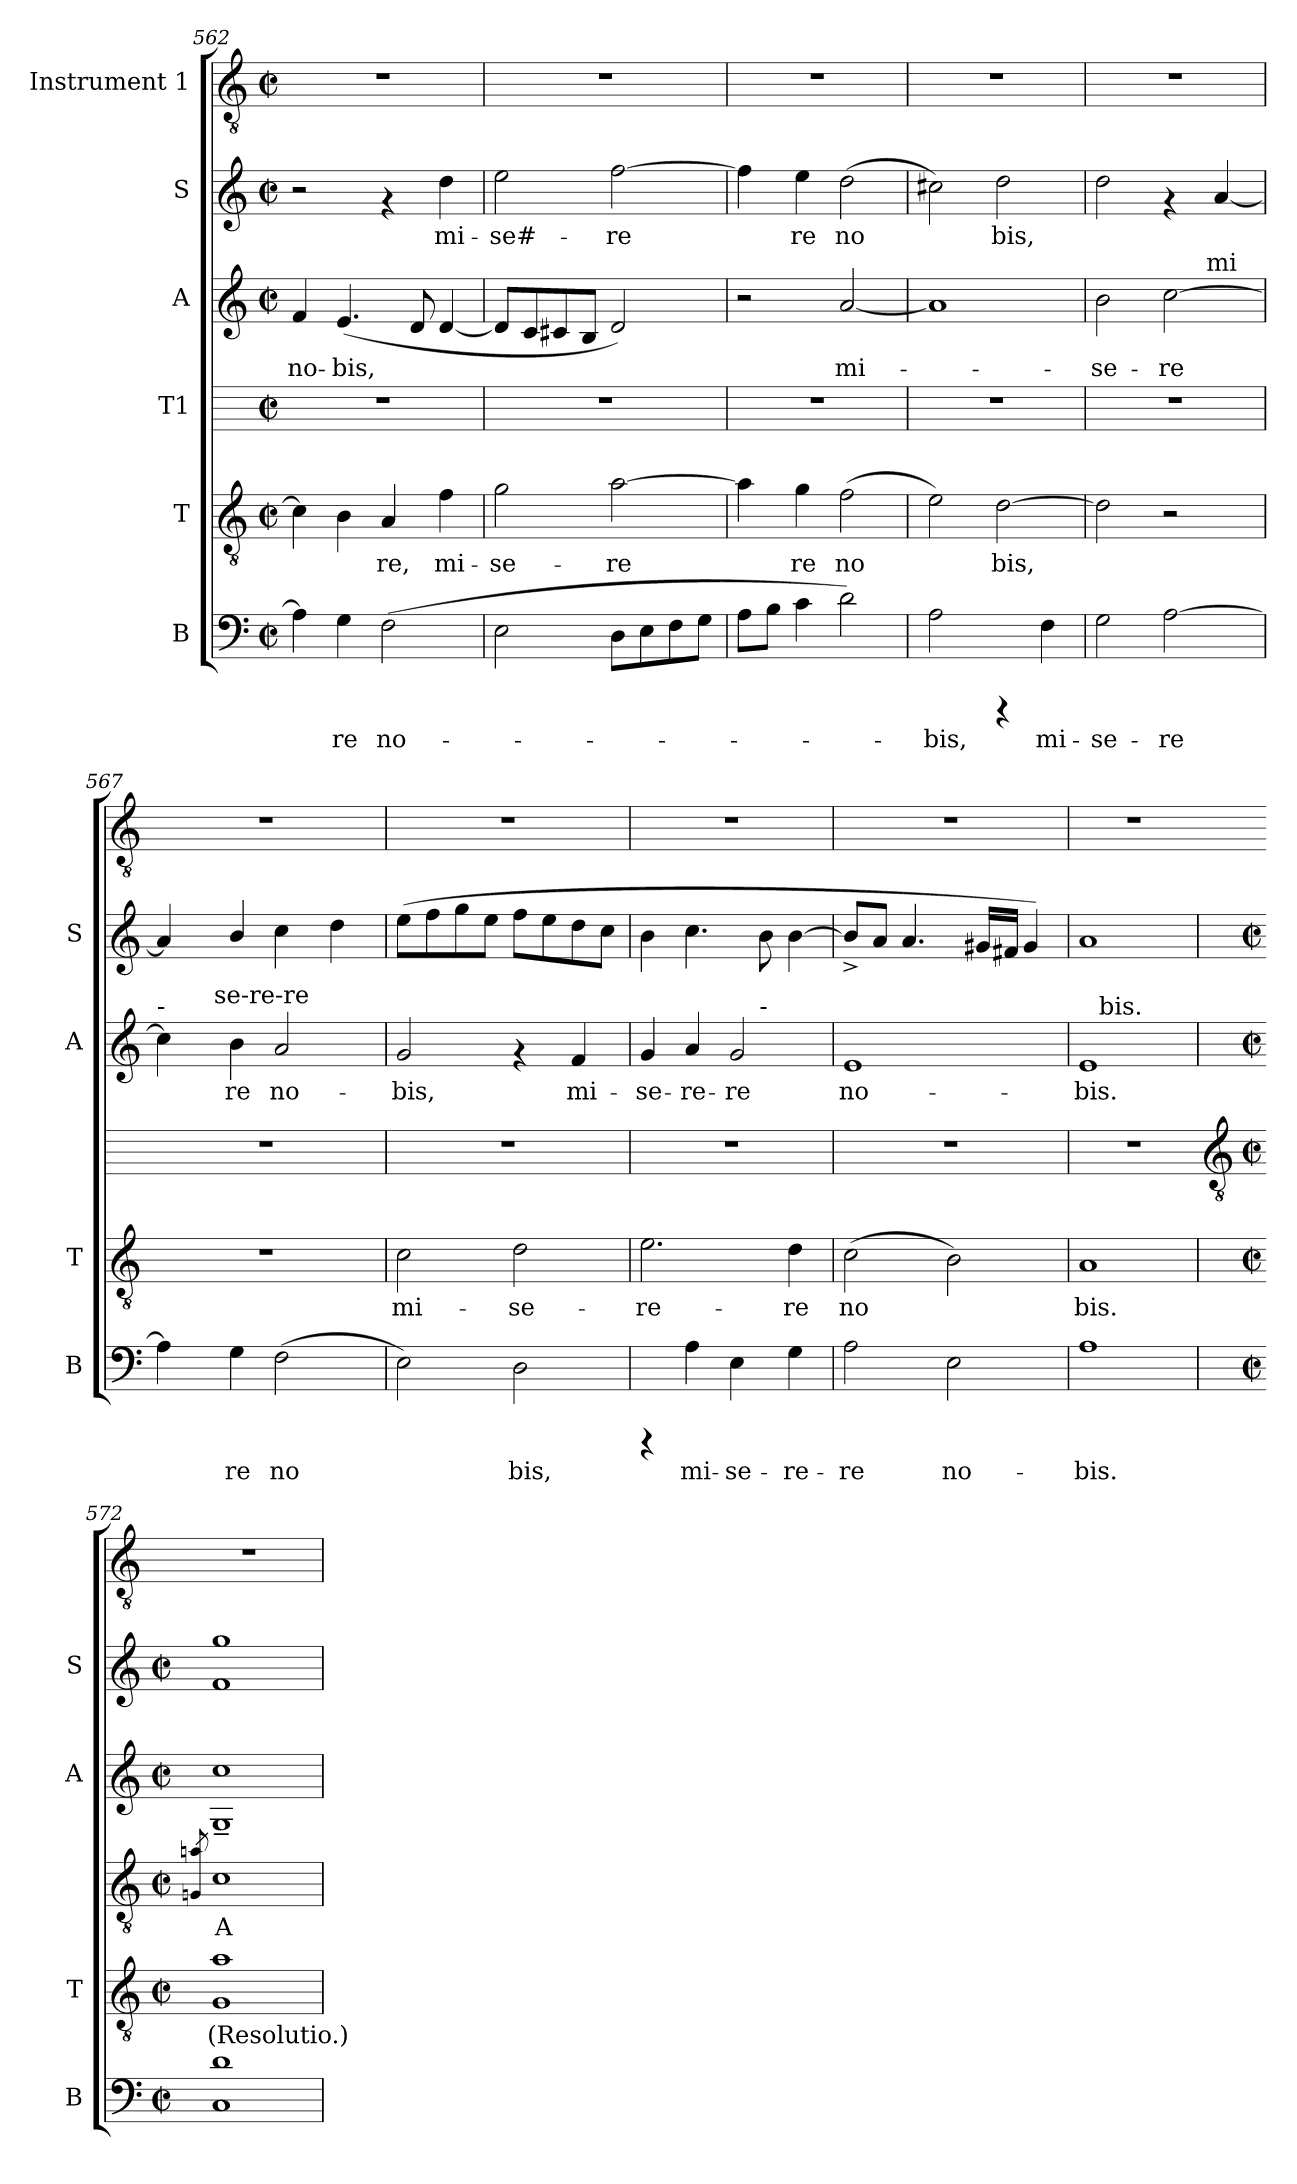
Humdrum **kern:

**kern	**text	**kern	**text	**kern	**text	**kern	**text	**kern	**text	**kern
*part6	*part6	*part5	*part5	*part4	*part4	*part3	*part3	*part2	*part2	*part1
*staff6	*staff6	*staff5	*staff5	*staff4	*staff4	*staff3	*staff3	*staff2	*staff2	*staff1
*I"B	*	*I"T	*	*I"T1	*	*I"A	*	*I"S	*	*I"Instrument 1
*I'B	*	*I'T	*	*	*	*I'A	*	*I'S	*	*
*clefF4	*	*clefGv2	*	*	*	*clefG2	*	*clefG2	*	*clefGv2
*k[]	*	*k[]	*	*k[]	*	*k[]	*	*k[]	*	*k[]
*C:	*	*C:	*	*C:	*	*C:	*	*C:	*	*C:
*M2/2	*	*M2/2	*	*M2/2	*	*M2/2	*	*M2/2	*	*M2/2
*met(c|)	*	*met(c|)	*	*met(c|)	*	*met(c|)	*	*met(c|)	*	*met(c|)
=562	=562	=562	=562	=562	=562	=562	=562	=562	=562	=562
!	!LO:LY:b:cj	!	!LO:LY:b:cj	!	!	!	!LO:LY:b:cj	!	!	!
4A\]	--	4c\]	--	1r	.	4f/	no-	2r	.	1r
!	!LO:LY:b:cj	!	!LO:LY:b:cj	!	!	!	!LO:LY:b:cj	!	!	!
4G\	-re	4B\	--	.	.	(<4.e/	-bis,	.	.	.
!	!LO:LY:b:cj	!	!LO:LY:b:cj	!	!	!	!	!	!	!
(>2F\	no-	4A/	-re,	.	.	.	.	4rf	.	.
!	!	!	!	!	!	!	!LO:LY:b:cj	!	!	!
.	.	.	.	.	.	8d/	.	.	.	.
!	!	!	!LO:LY:b:cj	!	!	!	!LO:LY:b:cj	!	!LO:LY:b:cj	!
.	.	4f\	mi-	.	.	[<4d/	.	4dd\	mi-	.
=563	=563	=563	=563	=563	=563	=563	=563	=563	=563	=563
!	!	!	!LO:LY:b:cj	!	!	!	!	!	!LO:LY:b:cj	!
2E\	.	2g\	-se-	1r	.	8d/L]	.	2ee\	-se#-	1r
.	.	.	.	.	.	8c/	.	.	.	.
.	.	.	.	.	.	8c#/	.	.	.	.
.	.	.	.	.	.	8B/J	.	.	.	.
!	!	!	!LO:LY:b:cj	!	!	!	!	!	!LO:LY:b:cj	!
8D\L	.	[>2a\	-re-	.	.	2d/)	.	[>2ff\	-re-	.
8E\	.	.	.	.	.	.	.	.	.	.
8F\	.	.	.	.	.	.	.	.	.	.
8G\J	.	.	.	.	.	.	.	.	.	.
=564	=564	=564	=564	=564	=564	=564	=564	=564	=564	=564
!	!	!	!LO:LY:b:cj	!	!	!	!	!	!LO:LY:b:cj	!
8A\L	.	4a\]	--	1r	.	2r	.	4ff\]	--	1r
8B\J	.	.	.	.	.	.	.	.	.	.
!	!	!	!LO:LY:b:cj	!	!	!	!	!	!LO:LY:b:cj	!
4c\	.	4g\	-re	.	.	.	.	4ee\	-re	.
!	!	!	!LO:LY:b:cj	!	!	!	!LO:LY:b:cj	!	!LO:LY:b:cj	!
2d\)	.	(>2f\	no-	.	.	[<2a/	mi-	(>2dd\	no-	.
=565	=565	=565	=565	=565	=565	=565	=565	=565	=565	=565
!	!LO:LY:b:cj	!	!LO:LY:b:cj	!	!	!	!	!	!LO:LY:b:cj	!
2A\	-bis,	2e\)	--	1r	.	1a]	.	2cc#\)	--	1r
!	!	!	!LO:LY:b:cj	!	!	!	!	!	!LO:LY:b:cj	!
4rCCC	.	[<2d\	-bis,	.	.	.	.	2dd\	-bis,	.
!	!LO:LY:b:cj	!	!	!	!	!	!	!	!	!
4F\	mi-	.	.	.	.	.	.	.	.	.
!!LO:PB:g=z
=566	=566	=566	=566	=566	=566	=566	=566	=566	=566	=566
!	!LO:LY:b:cj	!	!	!	!	!	!LO:LY:b:cj	!	!	!
*	*	*	*	*	*	*^	*	*	*	*
2G\	-se-	2d\]	.	1r	.	2b\	2ryy	-se-	2dd\	.	1r
!	!LO:LY:b:cj	!	!	!	!	!	!	!LO:LY:b:cj	!	!	!
[>2A\	-re-	2r	.	.	.	[>2cc\	8...ryy	-re-	4rf	.	.
!	!	!	!	!	!	!	!LO:TX:a:t=mi	!	!	!	!
.	.	.	.	.	.	.	4ryy	.	.	.	.
.	.	.	.	.	.	.	.	.	[<4a/	.	.
.	.	.	.	.	.	.	64ryy	.	.	.	.
=567	=567	=567	=567	=567	=567	=567	=567	=567	=567	=567	=567
!	!	!	!	!	!	!LO:TX:a:t=-	!	!	!	!	!
!	!LO:LY:b:cj	!	!	!	!	!	!	!LO:LY:b:cj	!	!	!
4A\]	--	1r	.	1r	.	4cc\]	8ryy	--	4a/]	.	1r
.	.	.	.	.	.	.	16ryy	.	.	.	.
.	.	.	.	.	.	.	64ryy	.	.	.	.
!	!	!	!	!	!	!	!LO:TX:a:t=se-re-re	!	!	!	!
.	.	.	.	.	.	.	2ryy	.	.	.	.
!	!LO:LY:b:cj	!	!	!	!	!	!	!LO:LY:b:cj	!	!	!
4G\	-re	.	.	.	.	4b\	.	-re	4b/	.	.
!	!LO:LY:b:cj	!	!	!	!	!	!	!LO:LY:b:cj	!	!	!
(>2F\	no-	.	.	.	.	2a/	.	no-	4cc\	.	.
.	.	.	.	.	.	.	4ryy	.	.	.	.
.	.	.	.	.	.	.	.	.	4dd\	.	.
.	.	.	.	.	.	.	32.ryy	.	.	.	.
=568	=568	=568	=568	=568	=568	=568	=568	=568	=568	=568	=568
!	!	!	!	!	!	!LO:TX:a:t=no	!	!	!	!	!
!	!LO:LY:b:cj	!	!LO:LY:b:cj	!	!	!	!	!LO:LY:b:cj	!	!	!
*	*	*	*	*	*	*v	*v	*	*	*	*
2E\)	--	2c\	mi-	1r	.	2g/	-bis,	(>8ee\L	.	1r
.	.	.	.	.	.	.	.	8ff\	.	.
.	.	.	.	.	.	.	.	8gg\	.	.
.	.	.	.	.	.	.	.	8ee\J	.	.
!	!LO:LY:b:cj	!	!LO:LY:b:cj	!	!	!	!	!	!	!
2D\	-bis,	2d\	-se-	.	.	4rf	.	8ff\L	.	.
.	.	.	.	.	.	.	.	8ee\	.	.
!	!	!	!	!	!	!	!LO:LY:b:cj	!	!	!
.	.	.	.	.	.	4f/	mi-	8dd\	.	.
.	.	.	.	.	.	.	.	8cc\J	.	.
=569	=569	=569	=569	=569	=569	=569	=569	=569	=569	=569
!	!	!	!LO:LY:b:cj	!	!	!	!LO:LY:b:cj	!	!	!
*	*	*	*	*	*	*^	*	*	*	*
4rCCC	.	2.e\	-re-	1r	.	4g/	2ryy	-se-	4b\	.	1r
!	!LO:LY:b:cj	!	!	!	!	!	!	!LO:LY:b:cj	!	!	!
4A\	mi-	.	.	.	.	4a/	.	-re-	4.cc\	.	.
!	!LO:LY:b:cj	!	!	!	!	!	!	!LO:LY:b:cj	!	!	!
4E\	-se-	.	.	.	.	2g/	8ryy	-re	.	.	.
!	!	!	!	!	!	!	!LO:TX:a:t=-	!	!	!	!
.	.	.	.	.	.	.	4.ryy	.	8b\	.	.
!	!LO:LY:b:cj	!	!LO:LY:b:cj	!	!	!	!	!	!	!	!
4G\	-re-	4d\	-re	.	.	.	.	.	[>4b\	.	.
=570	=570	=570	=570	=570	=570	=570	=570	=570	=570	=570	=570
!	!LO:LY:b:cj	!	!LO:LY:b:cj	!	!	!	!	!LO:LY:b:cj	!	!	!
*	*	*	*	*	*	*v	*v	*	*	*	*
2A\	-re	(>2c\	no-	1r	.	1e	no-	8b^>/L]	.	1r
.	.	.	.	.	.	.	.	8a/J	.	.
.	.	.	.	.	.	.	.	4.a/	.	.
!	!LO:LY:b:cj	!	!LO:LY:b:cj	!	!	!	!	!	!	!
2E\	no-	2B\)	-	.	.	.	.	.	.	.
.	.	.	.	.	.	.	.	16g#X/L	.	.
.	.	.	.	.	.	.	.	16f#X/J	.	.
.	.	.	.	.	.	.	.	4g#/)	.	.
=571	=571	=571	=571	=571	=571	=571	=571	=571	=571	=571
!	!LO:LY:b:cj	!	!LO:LY:b:cj	!	!	!	!LO:LY:b:cj	!	!	!
*	*	*	*	*	*	*^	*	*	*	*
1A	-bis.	1A	bis.	1r	.	1e	16ryy	-bis.	1a	.	1r
!	!	!	!	!	!	!	!LO:TX:a:t=bis.	!	!	!	!
.	.	.	.	.	.	.	2...ryy	.	.	.	.
*	*	*	*	*	*	*v	*v	*	*	*	*
!!LO:PB:g=z
=572!	=572	=572!	=572	=572!	=572	=572!	=572	=572!	=572	=572
*	*	*	*	*clefGv2	*	*	*	*	*	*
*M2/2	*	*M2/2	*	*M2/2	*	*M2/2	*	*M2/2	*	*
*met(c|)	*	*met(c|)	*	*met(c|)	*	*met(c|)	*	*met(c|)	*	*
.	.	.	.	8qan/ 8qGn/	.	.	.	.	.	.
!	!	!	!LO:LY:b:cj	!	!LO:LY:b:cj	!	!	!	!	!
1d 1C	.	1a 1G	(Resolutio.)	1c	A-	1cc~> 1G~>	.	1gg 1f	.	1r
=	=	=	=	=	=	=	=	=	=	=
*-	*-	*-	*-	*-	*-	*-	*-	*-	*-	*-
